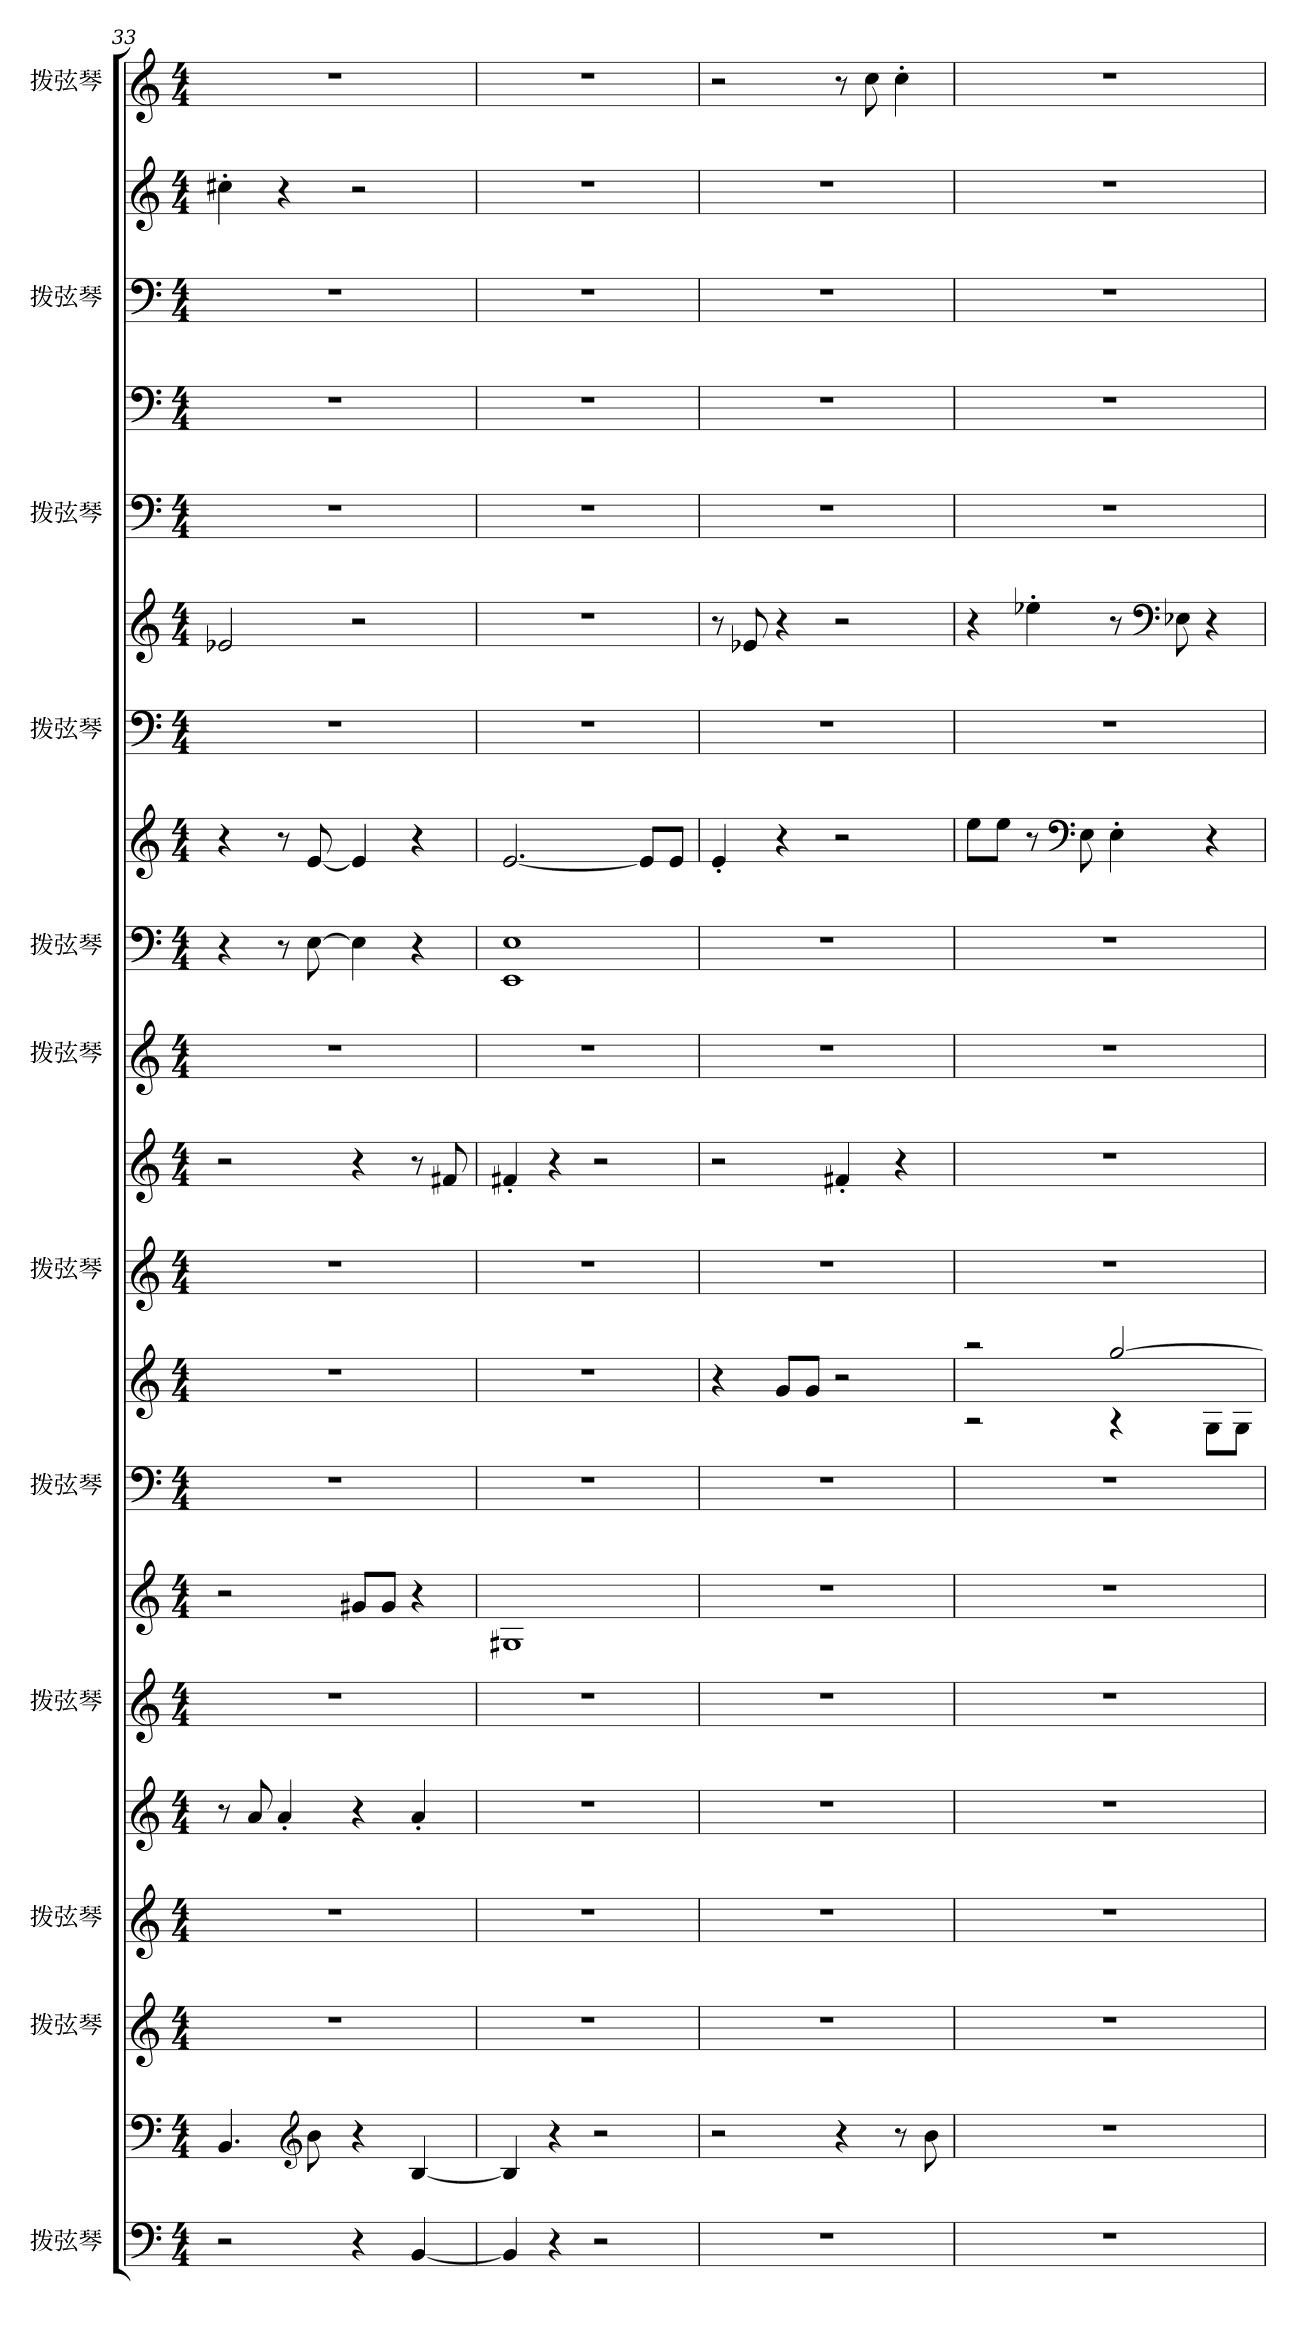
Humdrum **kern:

**kern	**kern	**kern	**kern	**kern	**kern	**kern	**kern	**kern	**kern	**kern	**kern	**kern	**kern	**kern	**kern	**kern	**kern	**kern	**kern	**kern
*part12	*part12	*part11	*part10	*part10	*part9	*part9	*part8	*part8	*part7	*part7	*part6	*part5	*part5	*part4	*part4	*part3	*part3	*part2	*part2	*part1
*staff21	*staff20	*staff19	*staff18	*staff17	*staff16	*staff15	*staff14	*staff13	*staff12	*staff11	*staff10	*staff9	*staff8	*staff7	*staff6	*staff5	*staff4	*staff3	*staff2	*staff1
*I"拨弦琴	*	*I"拨弦琴	*I"拨弦琴	*	*I"拨弦琴	*	*I"拨弦琴	*	*I"拨弦琴	*	*I"拨弦琴	*I"拨弦琴	*	*I"拨弦琴	*	*I"拨弦琴	*	*I"拨弦琴	*	*I"拨弦琴
*clefF4	*clefF4	*clefG2	*clefG2	*clefG2	*clefG2	*clefG2	*clefF4	*clefG2	*clefG2	*clefG2	*clefG2	*clefF4	*clefG2	*clefF4	*clefG2	*clefF4	*clefF4	*clefF4	*clefG2	*clefG2
*k[]	*k[]	*k[]	*k[]	*k[]	*k[]	*k[]	*k[]	*k[]	*k[]	*k[]	*k[]	*k[]	*k[]	*k[]	*k[]	*k[]	*k[]	*k[]	*k[]	*k[]
*M4/4	*M4/4	*M4/4	*M4/4	*M4/4	*M4/4	*M4/4	*M4/4	*M4/4	*M4/4	*M4/4	*M4/4	*M4/4	*M4/4	*M4/4	*M4/4	*M4/4	*M4/4	*M4/4	*M4/4	*M4/4
=33	=33	=33	=33	=33	=33	=33	=33	=33	=33	=33	=33	=33	=33	=33	=33	=33	=33	=33	=33	=33
2r	4.BB/	1r	1r	8r	1r	2r	1r	1r	1r	2r	1r	4r	4r	1r	2e-X/	1r	1r	1r	4cc#X'\	1r
.	.	.	.	8a/	.	.	.	.	.	.	.	.	.	.	.	.	.	.	.	.
.	.	.	.	4a'/	.	.	.	.	.	.	.	8r	8r	.	.	.	.	.	4r	.
*	*clefG2	*	*	*	*	*	*	*	*	*	*	*	*	*	*	*	*	*	*	*
.	8b\	.	.	.	.	.	.	.	.	.	.	[8E\	[8e/	.	.	.	.	.	.	.
4r	4r	.	.	4r	.	8g#X/L	.	.	.	4r	.	4E\]	4e/]	.	2r	.	.	.	2r	.
.	.	.	.	.	.	8g#/J	.	.	.	.	.	.	.	.	.	.	.	.	.	.
[4BB/	[4B/	.	.	4a'/	.	4r	.	.	.	8r	.	4r	4r	.	.	.	.	.	.	.
.	.	.	.	.	.	.	.	.	.	8f#X/	.	.	.	.	.	.	.	.	.	.
!!LO:PB:g=z
=34	=34	=34	=34	=34	=34	=34	=34	=34	=34	=34	=34	=34	=34	=34	=34	=34	=34	=34	=34	=34
4BB/]	4B/]	1r	1r	1r	1r	1G#X	1r	1r	1r	4f#X'/	1r	1EE 1E	[2.e/	1r	1r	1r	1r	1r	1r	1r
4r	4r	.	.	.	.	.	.	.	.	4r	.	.	.	.	.	.	.	.	.	.
2r	2r	.	.	.	.	.	.	.	.	2r	.	.	.	.	.	.	.	.	.	.
.	.	.	.	.	.	.	.	.	.	.	.	.	8e/L]	.	.	.	.	.	.	.
.	.	.	.	.	.	.	.	.	.	.	.	.	8e/J	.	.	.	.	.	.	.
=35	=35	=35	=35	=35	=35	=35	=35	=35	=35	=35	=35	=35	=35	=35	=35	=35	=35	=35	=35	=35
1r	2r	1r	1r	1r	1r	1r	1r	4r	1r	2r	1r	1r	4e'/	1r	8r	1r	1r	1r	1r	2r
.	.	.	.	.	.	.	.	.	.	.	.	.	.	.	8e-X/	.	.	.	.	.
.	.	.	.	.	.	.	.	8g/L	.	.	.	.	4r	.	4r	.	.	.	.	.
.	.	.	.	.	.	.	.	8g/J	.	.	.	.	.	.	.	.	.	.	.	.
.	4r	.	.	.	.	.	.	2r	.	4f#X'/	.	.	2r	.	2r	.	.	.	.	8r
.	.	.	.	.	.	.	.	.	.	.	.	.	.	.	.	.	.	.	.	8cc\
.	8r	.	.	.	.	.	.	.	.	4r	.	.	.	.	.	.	.	.	.	4cc'\
.	8b\	.	.	.	.	.	.	.	.	.	.	.	.	.	.	.	.	.	.	.
=36	=36	=36	=36	=36	=36	=36	=36	=36	=36	=36	=36	=36	=36	=36	=36	=36	=36	=36	=36	=36
*	*	*	*	*	*	*	*	*^	*	*	*	*	*	*	*	*	*	*	*	*
1r	1r	1r	1r	1r	1r	1r	1r	2r	2r	1r	1r	1r	1r	8ee\L	1r	4r	1r	1r	1r	1r	1r
.	.	.	.	.	.	.	.	.	.	.	.	.	.	8ee\J	.	.	.	.	.	.	.
.	.	.	.	.	.	.	.	.	.	.	.	.	.	8r	.	4ee-X'\	.	.	.	.	.
*	*	*	*	*	*	*	*	*	*	*	*	*	*	*clefF4	*	*	*	*	*	*	*
.	.	.	.	.	.	.	.	.	.	.	.	.	.	8E\	.	.	.	.	.	.	.
.	.	.	.	.	.	.	.	[2gg/	4r	.	.	.	.	4E'\	.	8r	.	.	.	.	.
*	*	*	*	*	*	*	*	*	*	*	*	*	*	*	*	*clefF4	*	*	*	*	*
.	.	.	.	.	.	.	.	.	.	.	.	.	.	.	.	8E-X\	.	.	.	.	.
.	.	.	.	.	.	.	.	.	8G\L	.	.	.	.	4r	.	4r	.	.	.	.	.
.	.	.	.	.	.	.	.	.	8G\J	.	.	.	.	.	.	.	.	.	.	.	.
*	*	*	*	*	*	*	*	*v	*v	*	*	*	*	*	*	*	*	*	*	*	*
=	=	=	=	=	=	=	=	=	=	=	=	=	=	=	=	=	=	=	=	=
*-	*-	*-	*-	*-	*-	*-	*-	*-	*-	*-	*-	*-	*-	*-	*-	*-	*-	*-	*-	*-
